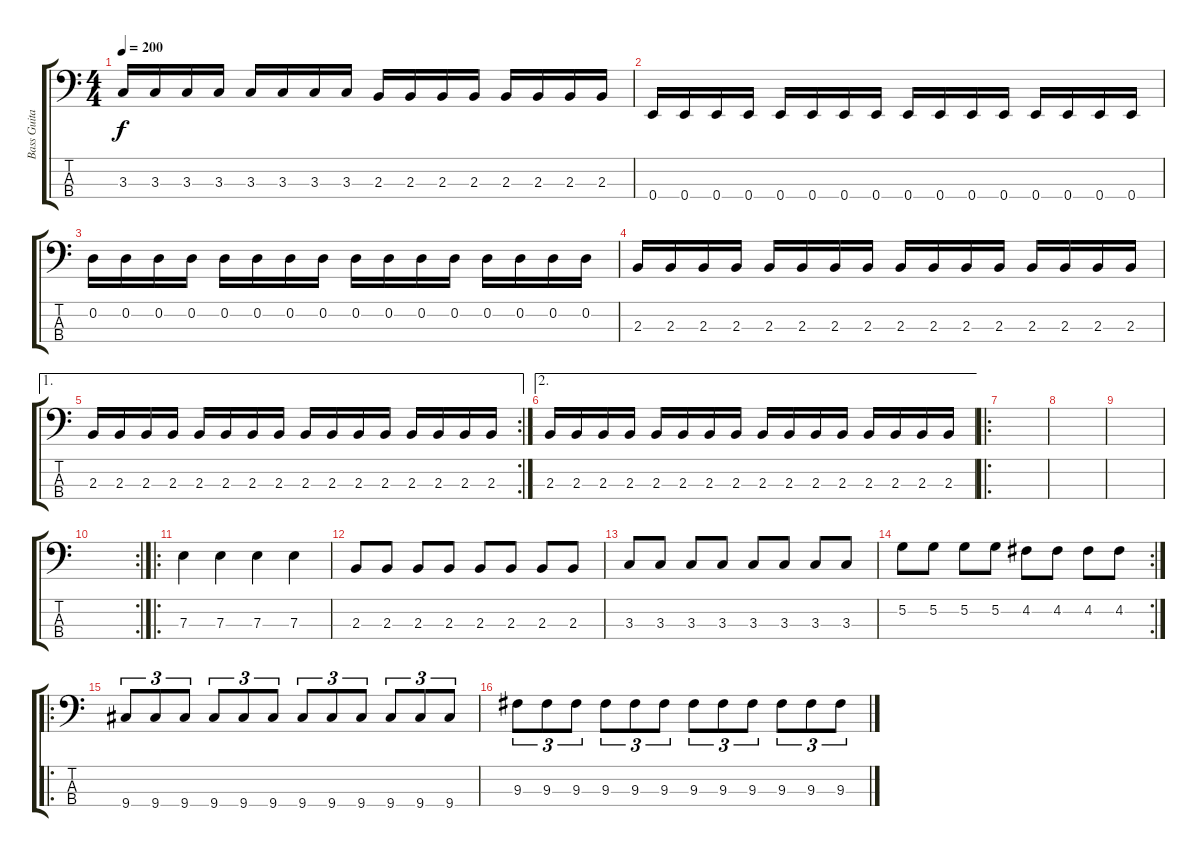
\track ("Bass Guitar" "Bass Guita") {instrument electricbasspick}
\staff {score tabs}
\tuning (G2 D2 A1 E1) {hide}
\ts (4 4)
\tempo 200
\clef f4
\ks c
3.3.16{dy f} 3.3.16 3.3.16 3.3.16 3.3.16 3.3.16 3.3.16 3.3.16 2.3.16 2.3.16 2.3.16 2.3.16 2.3.16 2.3.16 2.3.16 2.3.16 |
0.4.16 0.4.16 0.4.16 0.4.16 0.4.16 0.4.16 0.4.16 0.4.16 0.4.16 0.4.16 0.4.16 0.4.16 0.4.16 0.4.16 0.4.16 0.4.16 |
0.2.16 0.2.16 0.2.16 0.2.16 0.2.16 0.2.16 0.2.16 0.2.16 0.2.16 0.2.16 0.2.16 0.2.16 0.2.16 0.2.16 0.2.16 0.2.16 |
2.3.16 2.3.16 2.3.16 2.3.16 2.3.16 2.3.16 2.3.16 2.3.16 2.3.16 2.3.16 2.3.16 2.3.16 2.3.16 2.3.16 2.3.16 2.3.16 |
\ae 1
\rc 2
2.3.16 2.3.16 2.3.16 2.3.16 2.3.16 2.3.16 2.3.16 2.3.16 2.3.16 2.3.16 2.3.16 2.3.16 2.3.16 2.3.16 2.3.16 2.3.16 |
\ae 2
2.3.16 2.3.16 2.3.16 2.3.16 2.3.16 2.3.16 2.3.16 2.3.16 2.3.16 2.3.16 2.3.16 2.3.16 2.3.16 2.3.16 2.3.16 2.3.16 |
\ro
|
|
|
\rc 2
|
\ro
7.3.4 7.3.4 7.3.4 7.3.4 |
2.3.8 2.3.8 2.3.8 2.3.8 2.3.8 2.3.8 2.3.8 2.3.8 |
3.3.8 3.3.8 3.3.8 3.3.8 3.3.8 3.3.8 3.3.8 3.3.8 |
\rc 2
5.2.8 5.2.8 5.2.8 5.2.8 4.2.8 4.2.8 4.2.8 4.2.8 |
\ro
9.4.8{tu (3 2)} 9.4.8{tu (3 2)} 9.4.8{tu (3 2)} 9.4.8{tu (3 2)} 9.4.8{tu (3 2)} 9.4.8{tu (3 2)} 9.4.8{tu (3 2)} 9.4.8{tu (3 2)} 9.4.8{tu (3 2)} 9.4.8{tu (3 2)} 9.4.8{tu (3 2)} 9.4.8{tu (3 2)} |
9.3.8{tu (3 2)} 9.3.8{tu (3 2)} 9.3.8{tu (3 2)} 9.3.8{tu (3 2)} 9.3.8{tu (3 2)} 9.3.8{tu (3 2)} 9.3.8{tu (3 2)} 9.3.8{tu (3 2)} 9.3.8{tu (3 2)} 9.3.8{tu (3 2)} 9.3.8{tu (3 2)} 9.3.8{tu (3 2)}
